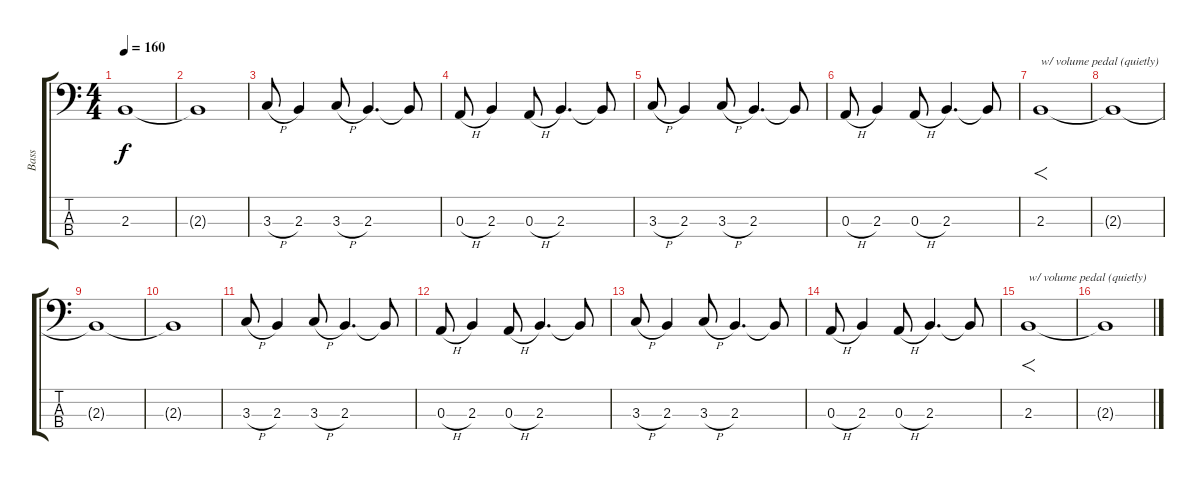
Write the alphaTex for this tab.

\track ("Bass" "Bass") {instrument electricbassfinger}
\staff {score tabs}
\tuning (G2 D2 A1 D1) {hide}
\ts (4 4)
\tempo 160
\clef f4
\ks c
2.3{t}.1{dy f} |
2.3{t}.1 |
3.3{h}.8 2.3.4 3.3{h}.8 2.3.4{d} 2.3{t}.8 |
0.3{h}.8 2.3.4 0.3{h}.8 2.3.4{d} 2.3{t}.8 |
3.3{h}.8 2.3.4 3.3{h}.8 2.3.4{d} 2.3{t}.8 |
0.3{h}.8 2.3.4 0.3{h}.8 2.3.4{d} 2.3{t}.8 |
2.3.1{f txt "w/ volume pedal (quietly)"} |
2.3{t}.1 |
2.3{t}.1 |
2.3{t}.1 |
3.3{h}.8 2.3.4 3.3{h}.8 2.3.4{d} 2.3{t}.8 |
0.3{h}.8 2.3.4 0.3{h}.8 2.3.4{d} 2.3{t}.8 |
3.3{h}.8 2.3.4 3.3{h}.8 2.3.4{d} 2.3{t}.8 |
0.3{h}.8 2.3.4 0.3{h}.8 2.3.4{d} 2.3{t}.8 |
2.3.1{f txt "w/ volume pedal (quietly)"} |
2.3{t}.1
